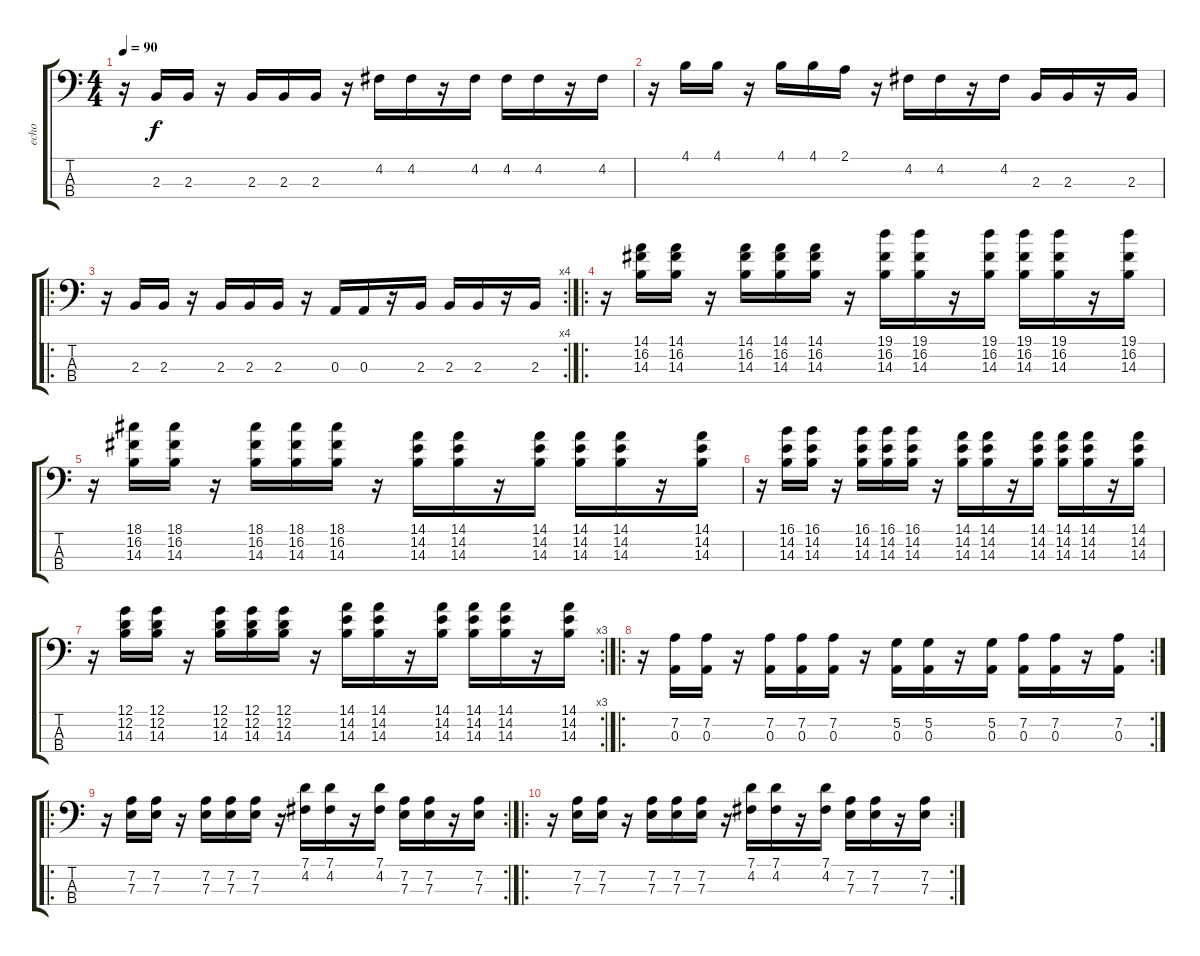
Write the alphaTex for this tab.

\track ("echo" "echo") {instrument synthbass2}
\staff {score tabs}
\tuning (G2 D2 A1 E1) {hide}
\ts (4 4)
\tempo 90
\clef f4
\ks c
r.16{dy f instrument synthbass2} 2.3.16 2.3.16 r.16 2.3.16 2.3.16 2.3.16 r.16 4.2.16 4.2.16 r.16 4.2.16 4.2.16 4.2.16 r.16 4.2.16 |
r.16 4.1.16 4.1.16 r.16 4.1.16 4.1.16 2.1.16 r.16 4.2.16 4.2.16 r.16 4.2.16 2.3.16 2.3.16 r.16 2.3.16 |
\ro
\rc 4
r.16 2.3.16 2.3.16 r.16 2.3.16 2.3.16 2.3.16 r.16 0.3.16 0.3.16 r.16 2.3.16 2.3.16 2.3.16 r.16 2.3.16 |
\ro
r.16 (14.1 16.2 14.3).16 (14.1 16.2 14.3).16 r.16 (14.1 16.2 14.3).16 (14.1 16.2 14.3).16 (14.1 16.2 14.3).16 r.16 (19.1 16.2 14.3).16 (19.1 16.2 14.3).16 r.16 (19.1 16.2 14.3).16 (19.1 16.2 14.3).16 (19.1 16.2 14.3).16 r.16 (19.1 16.2 14.3).16 |
r.16 (18.1 16.2 14.3).16 (18.1 16.2 14.3).16 r.16 (18.1 16.2 14.3).16 (18.1 16.2 14.3).16 (18.1 16.2 14.3).16 r.16 (14.1 14.2 14.3).16 (14.1 14.2 14.3).16 r.16 (14.1 14.2 14.3).16 (14.1 14.2 14.3).16 (14.1 14.2 14.3).16 r.16 (14.1 14.2 14.3).16 |
r.16 (16.1 14.2 14.3).16 (16.1 14.2 14.3).16 r.16 (16.1 14.2 14.3).16 (16.1 14.2 14.3).16 (16.1 14.2 14.3).16 r.16 (14.1 14.2 14.3).16 (14.1 14.2 14.3).16 r.16 (14.1 14.2 14.3).16 (14.1 14.2 14.3).16 (14.1 14.2 14.3).16 r.16 (14.1 14.2 14.3).16 |
\rc 3
r.16 (12.1 12.2 14.3).16 (12.1 12.2 14.3).16 r.16 (12.1 12.2 14.3).16 (12.1 12.2 14.3).16 (12.1 12.2 14.3).16 r.16 (14.1 14.2 14.3).16 (14.1 14.2 14.3).16 r.16 (14.1 14.2 14.3).16 (14.1 14.2 14.3).16 (14.1 14.2 14.3).16 r.16 (14.1 14.2 14.3).16 |
\ro
\rc 2
r.16 (7.2 0.3).16 (7.2 0.3).16 r.16 (7.2 0.3).16 (7.2 0.3).16 (7.2 0.3).16 r.16 (5.2 0.3).16 (5.2 0.3).16 r.16 (5.2 0.3).16 (7.2 0.3).16 (7.2 0.3).16 r.16 (7.2 0.3).16 |
\ro
\rc 2
r.16 (7.2 7.3).16 (7.2 7.3).16 r.16 (7.2 7.3).16 (7.2 7.3).16 (7.2 7.3).16 r.16 (7.1 4.2).16 (7.1 4.2).16 r.16 (7.1 4.2).16 (7.2 7.3).16 (7.2 7.3).16 r.16 (7.2 7.3).16 |
\ro
\rc 2
r.16 (7.2 7.3).16 (7.2 7.3).16 r.16 (7.2 7.3).16 (7.2 7.3).16 (7.2 7.3).16 r.16 (7.1 4.2).16 (7.1 4.2).16 r.16 (7.1 4.2).16 (7.2 7.3).16 (7.2 7.3).16 r.16 (7.2 7.3).16
